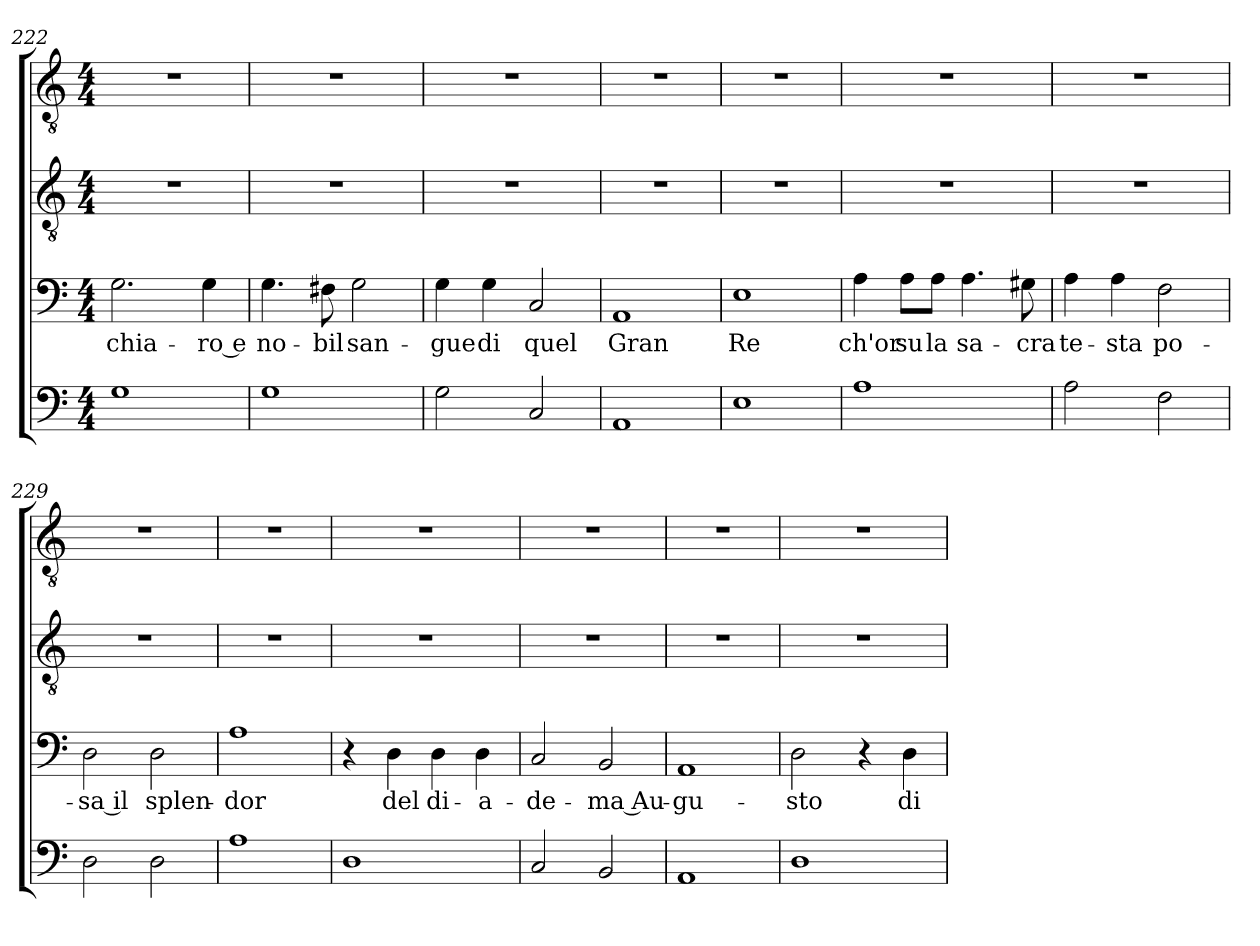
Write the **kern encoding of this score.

**kern	**kern	**text	**kern	**kern
*part4	*part3	*part3	*part2	*part1
*staff4	*staff3	*staff3	*staff2	*staff1
*clefF4	*clefF4	*	*clefGv2	*clefGv2
*k[]	*k[]	*	*k[]	*k[]
*C:	*C:	*	*C:	*C:
*M4/4	*M4/4	*	*M4/4	*M4/4
=222	=222	=222	=222	=222
!	!	!LO:LY:b	!	!
1G	2.G\	chia-	1r	1r
!	!	!LO:LY:b	!	!
.	4G\	-ro e	.	.
=223	=223	=223	=223	=223
!	!	!LO:LY:b	!	!
1G	4.G\	no-	1r	1r
!	!	!LO:LY:b	!	!
.	8F#X\	-bil	.	.
!	!	!LO:LY:b	!	!
.	2G\	san-	.	.
=224	=224	=224	=224	=224
!	!	!LO:LY:b	!	!
2G\	4G\	-gue	1r	1r
!	!	!LO:LY:b	!	!
.	4G\	di	.	.
!	!	!LO:LY:b	!	!
2C/	2C/	quel	.	.
!!LO:LB:g=z
=225	=225	=225	=225	=225
!	!	!LO:LY:b	!	!
1AA	1AA	Gran	1r	1r
=226	=226	=226	=226	=226
!	!	!LO:LY:b	!	!
1E	1E	Re	1r	1r
=227	=227	=227	=227	=227
!	!	!LO:LY:b	!	!
1A	4A\	ch'or	1r	1r
!	!	!LO:LY:b	!	!
.	8A\L	su	.	.
!	!	!LO:LY:b	!	!
.	8A\J	la	.	.
!	!	!LO:LY:b	!	!
.	4.A\	sa-	.	.
!	!	!LO:LY:b	!	!
.	8G#X\	-cra	.	.
=228	=228	=228	=228	=228
!	!	!LO:LY:b	!	!
2A\	4A\	te-	1r	1r
!	!	!LO:LY:b	!	!
.	4A\	-sta	.	.
!	!	!LO:LY:b	!	!
2F\	2F\	po-	.	.
=229	=229	=229	=229	=229
!	!	!LO:LY:b	!	!
2D\	2D\	-sa il	1r	1r
!	!	!LO:LY:b	!	!
2D\	2D\	splen-	.	.
=230	=230	=230	=230	=230
!	!	!LO:LY:b	!	!
1A	1A	-dor	1r	1r
=231	=231	=231	=231	=231
1D	4r	.	1r	1r
!	!	!LO:LY:b	!	!
.	4D\	del	.	.
!	!	!LO:LY:b	!	!
.	4D\	di-	.	.
!	!	!LO:LY:b	!	!
.	4D\	-a-	.	.
!!LO:LB:g=z
=232	=232	=232	=232	=232
!	!	!LO:LY:b	!	!
2C/	2C/	-de-	1r	1r
!	!	!LO:LY:b	!	!
2BB/	2BB/	-ma Au-	.	.
=233	=233	=233	=233	=233
!	!	!LO:LY:b	!	!
1AA	1AA	-gu-	1r	1r
=234	=234	=234	=234	=234
!	!	!LO:LY:b	!	!
1D	2D\	-sto	1r	1r
.	4r	.	.	.
!	!	!LO:LY:b	!	!
.	4D\	di	.	.
=	=	=	=	=
*-	*-	*-	*-	*-
